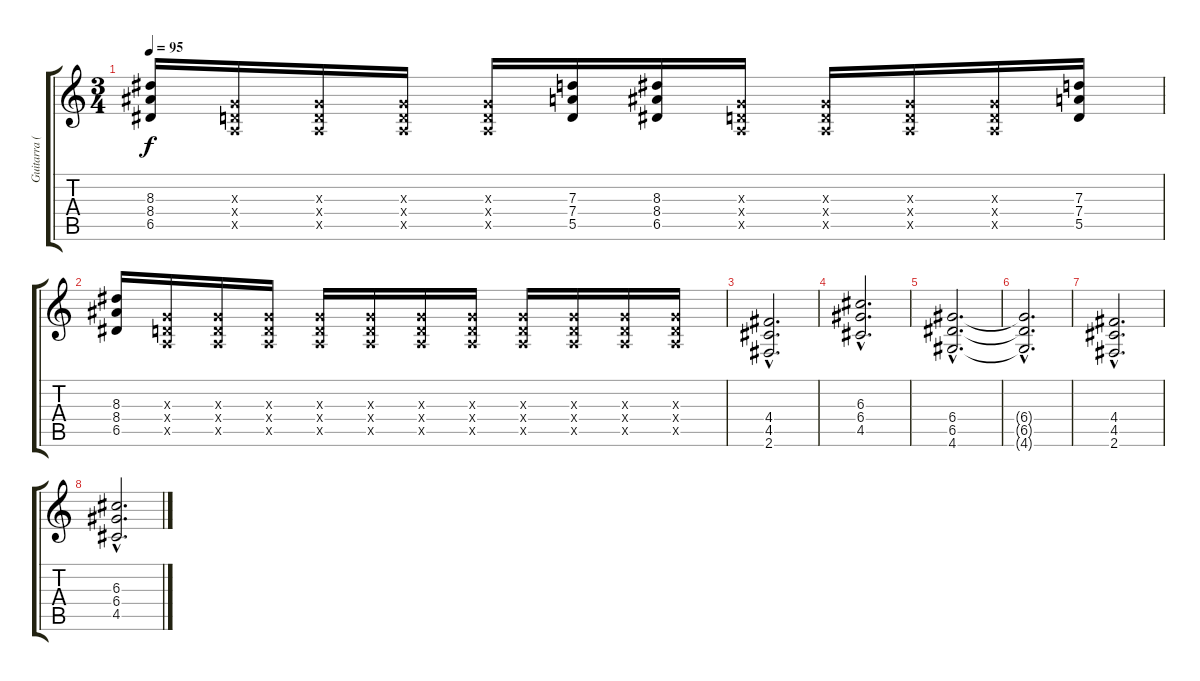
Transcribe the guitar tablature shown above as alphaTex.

\track ("Guitarra (Mike)" "Guitarra (") {instrument distortionguitar}
\staff {score tabs}
\tuning (E4 B3 G3 D3 A2 E2) {hide}
\ts (3 4)
\tempo 95
\clef g2
\ks c
(8.3 8.4 6.5).16{dy f} (0.3{x} 0.4{x} 0.5{x}).16 (0.3{x} 0.4{x} 0.5{x}).16 (0.3{x} 0.4{x} 0.5{x}).16 (0.3{x} 0.4{x} 0.5{x}).16 (7.3 7.4 5.5).16 (8.3 8.4 6.5).16 (0.3{x} 0.4{x} 0.5{x}).16 (0.3{x} 0.4{x} 0.5{x}).16 (0.3{x} 0.4{x} 0.5{x}).16 (0.3{x} 0.4{x} 0.5{x}).16 (7.3 7.4 5.5).16 |
(8.3 8.4 6.5).16 (0.3{x} 0.4{x} 0.5{x}).16 (0.3{x} 0.4{x} 0.5{x}).16 (0.3{x} 0.4{x} 0.5{x}).16 (0.3{x} 0.4{x} 0.5{x}).16 (0.3{x} 0.4{x} 0.5{x}).16 (0.3{x} 0.4{x} 0.5{x}).16 (0.3{x} 0.4{x} 0.5{x}).16 (0.3{x} 0.4{x} 0.5{x}).16 (0.3{x} 0.4{x} 0.5{x}).16 (0.3{x} 0.4{x} 0.5{x}).16 (0.3{x} 0.4{x} 0.5{x}).16 |
(4.4{hac} 4.5{hac} 2.6{hac}).2{d} |
(6.3{hac} 6.4{hac} 4.5{hac}).2{d} |
(6.4{hac} 6.5{hac} 4.6{hac}).2{d} |
(6.4{hac t} 6.5{hac t} 4.6{hac t}).2{d} |
(4.4{hac} 4.5{hac} 2.6{hac}).2{d} |
(6.3{hac} 6.4{hac} 4.5{hac}).2{d}
